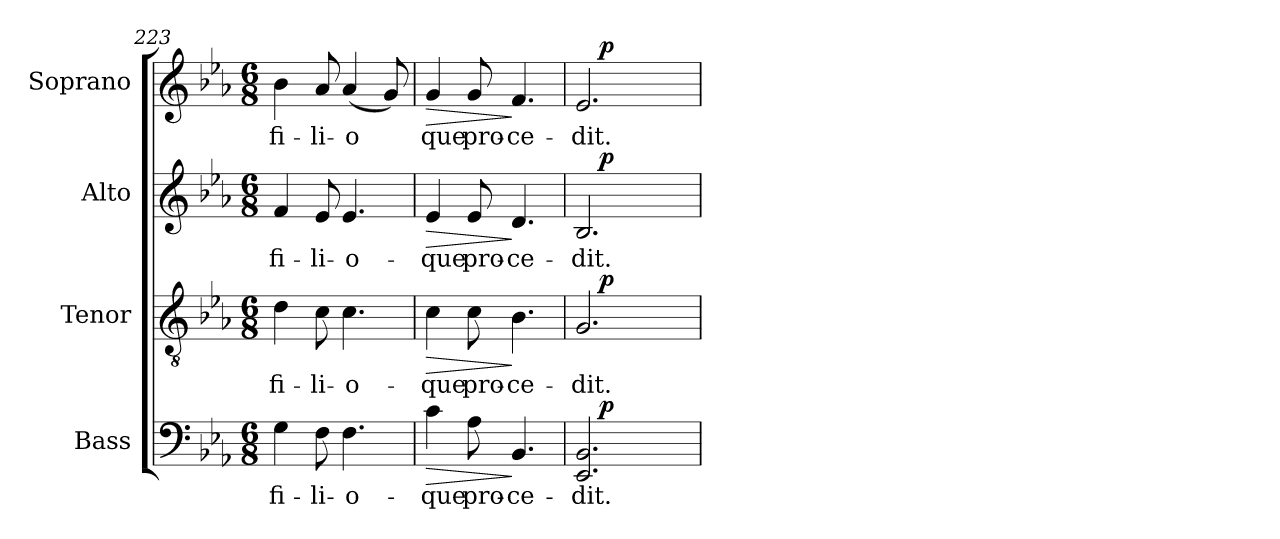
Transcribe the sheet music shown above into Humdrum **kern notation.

**kern	**text	**dynam	**kern	**text	**dynam	**kern	**text	**dynam	**kern	**text	**dynam
*part4	*part4	*part4	*part3	*part3	*part3	*part2	*part2	*part2	*part1	*part1	*part1
*staff4	*staff4	*staff4	*staff3	*staff3	*staff3	*staff2	*staff2	*staff2	*staff1	*staff1	*staff1
*I"Bass	*	*	*I"Tenor	*	*	*I"Alto	*	*	*I"Soprano	*	*
*I'B.	*	*	*I'T.	*	*	*I'A.	*	*	*I'S.	*	*
*clefF4	*	*	*clefGv2	*	*	*clefG2	*	*	*clefG2	*	*
*k[b-e-a-]	*	*	*k[b-e-a-]	*	*	*k[b-e-a-]	*	*	*k[b-e-a-]	*	*
*E-:	*	*	*E-:	*	*	*E-:	*	*	*E-:	*	*
*M6/8	*	*	*M6/8	*	*	*M6/8	*	*	*M6/8	*	*
=223	=223	=223	=223	=223	=223	=223	=223	=223	=223	=223	=223
!	!LO:LY:b:cj	!	!	!LO:LY:b:cj	!	!	!LO:LY:b:cj	!	!	!LO:LY:b:cj	!
4G\	fi-	.	4d\	fi-	.	4f/	fi-	.	4b-\	fi-	.
!	!LO:LY:b:cj	!	!	!LO:LY:b:cj	!	!	!LO:LY:b:cj	!	!	!LO:LY:b:cj	!
8F\	-li-	.	8c\	-li-	.	8e-/	-li-	.	8a-/	-li-	.
!	!LO:LY:b:cj	!	!	!LO:LY:b:cj	!	!	!LO:LY:b:cj	!	!	!LO:LY:b:cj	!
4.F\	-o-	.	4.c\	-o-	.	4.e-/	-o-	.	(<4a-/	-o	.
!	!	!	!	!	!	!	!	!	!	!LO:LY:b:cj	!
.	.	.	.	.	.	.	.	.	8g/)	.	.
=224	=224	=224	=224	=224	=224	=224	=224	=224	=224	=224	=224
!	!LO:LY:b:cj	!LO:HP:b	!	!LO:LY:b:cj	!LO:HP:b	!	!LO:LY:b:cj	!LO:HP:b	!	!LO:LY:b:cj	!LO:HP:b
4c\	-que	>	4c\	-que	>	4e-/	-que	>	4g/	que	>
!	!LO:LY:b:cj	!	!	!LO:LY:b:cj	!	!	!LO:LY:b:cj	!	!	!LO:LY:b:cj	!
8A-\	pro-	.	8c\	pro-	.	8e-/	pro-	.	8g/	pro-	.
!	!LO:LY:b:cj	!	!	!LO:LY:b:cj	!	!	!LO:LY:b:cj	!	!	!LO:LY:b:cj	!
4.BB-/	-ce-	]	4.B-\	-ce-	]	4.d/	-ce-	]	4.f/	-ce-	]
=225	=225	=225	=225	=225	=225	=225	=225	=225	=225	=225	=225
!	!LO:LY:b:cj	!	!	!LO:LY:b:cj	!	!	!LO:LY:b:cj	!	!	!LO:LY:b:cj	!
*^	*	*	*^	*	*	*^	*	*	*^	*	*
2.BB-/ 2.EE-/	16.ryy	-dit.	.	2.G/	16.ryy	-dit.	.	2.B-/	16.ryy	-dit.	.	2.e-/	16.ryy	-dit.	.
!	!	!	!LO:DY:a	!	!	!	!LO:DY:a	!	!	!	!LO:DY:a	!	!	!	!LO:DY:a
.	2ryy	.	p	.	2ryy	.	p	.	2ryy	.	p	.	2ryy	.	p
.	8ryy	.	.	.	8ryy	.	.	.	8ryy	.	.	.	8ryy	.	.
.	32ryy	.	.	.	32ryy	.	.	.	32ryy	.	.	.	32ryy	.	.
*v	*v	*	*	*	*	*	*	*v	*v	*	*	*v	*v	*	*
*	*	*	*v	*v	*	*	*	*	*	*	*	*
=	=	=	=	=	=	=	=	=	=	=	=
*-	*-	*-	*-	*-	*-	*-	*-	*-	*-	*-	*-
